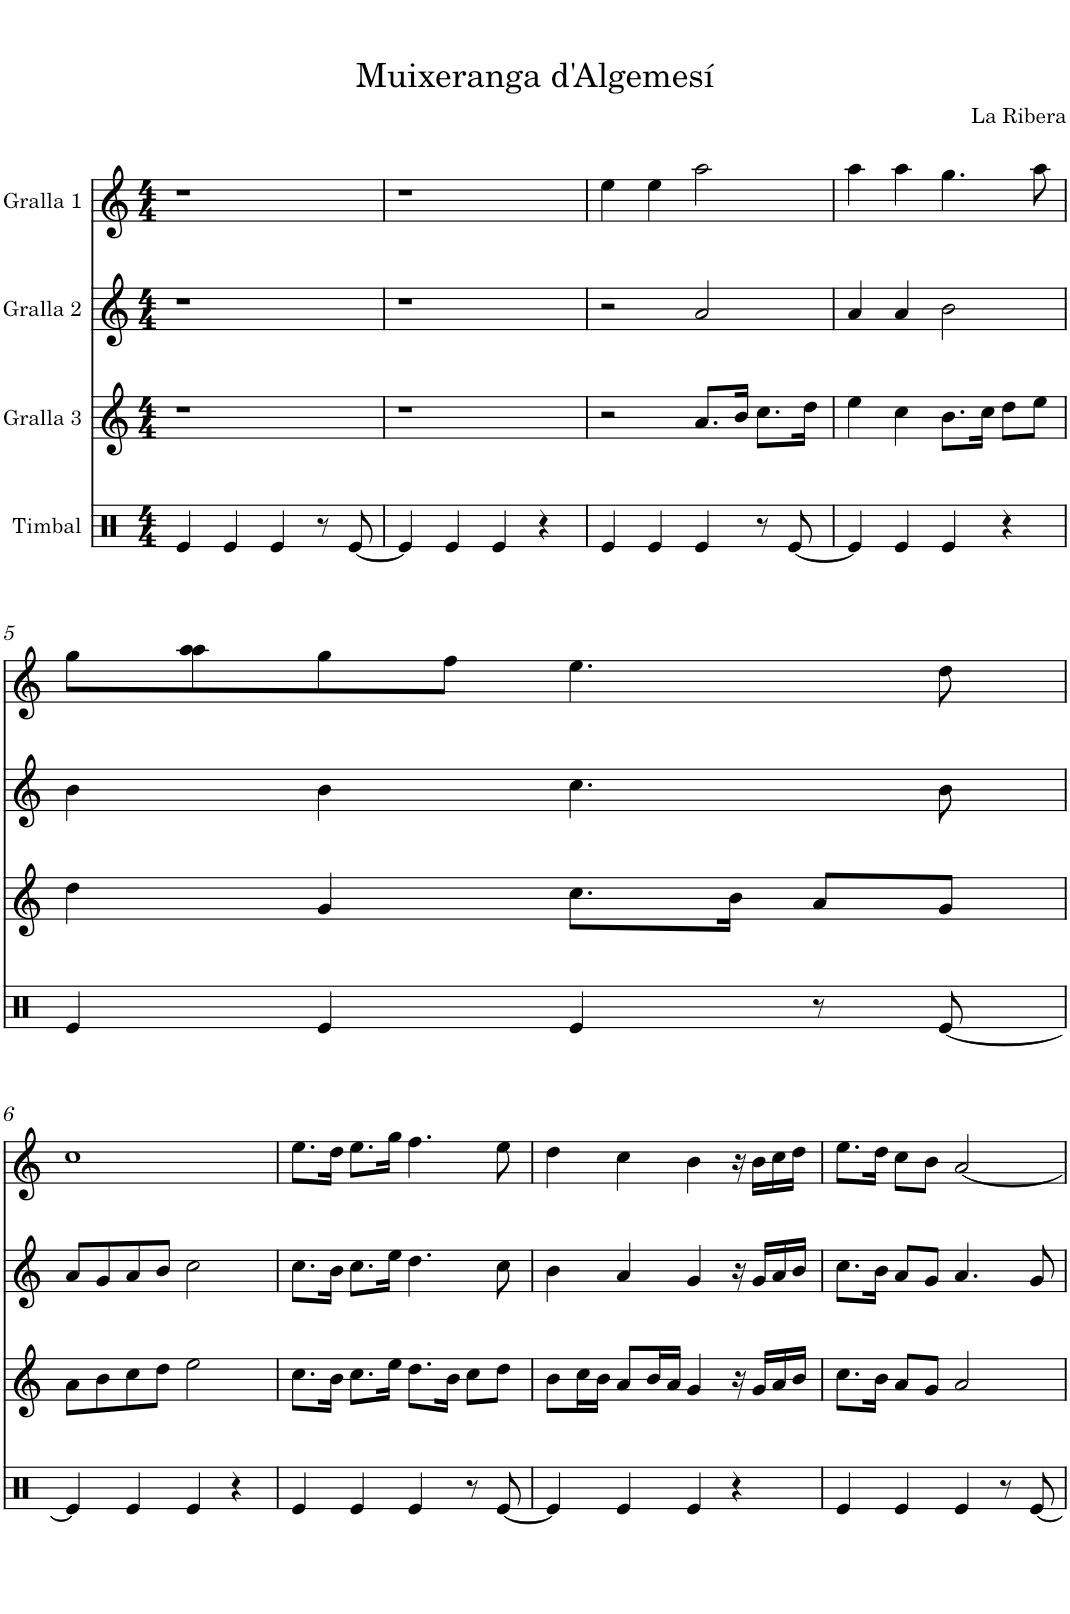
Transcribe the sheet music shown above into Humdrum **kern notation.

**kern	**kern	**kern	**kern
*part4	*part3	*part2	*part1
*staff4	*staff3	*staff2	*staff1
*I"Timbal	*I"Gralla 3	*I"Gralla 2	*I"Gralla 1
*clefX	*clefG2	*clefG2	*clefG2
*k[]	*k[]	*k[]	*k[]
*M4/4	*M4/4	*M4/4	*M4/4
=1	=1	=1	=1
4e/	1r	1r	1r
4e/	.	.	.
4e/	.	.	.
8r	.	.	.
[8e/	.	.	.
=2	=2	=2	=2
4e/]	1r	1r	1r
4e/	.	.	.
4e/	.	.	.
4r	.	.	.
=3	=3	=3	=3
4e/	2r	2r	4ee\
4e/	.	.	4ee\
4e/	8.a/L	2a/	2aa\
.	16b/Jk	.	.
8r	8.cc\L	.	.
[8e/	.	.	.
.	16dd\Jk	.	.
=4	=4	=4	=4
4e/]	4ee\	4a/	4aa\
4e/	4cc\	4a/	4aa\
4e/	8.b\L	2b\	4.gg\
.	16cc\Jk	.	.
4r	8dd\L	.	.
.	8ee\J	.	8aa\
!!LO:LB:g=z
=5	=5	=5	=5
4e/	4dd\	4b\	8gg\L
.	.	.	8aa\ 8aa\
4e/	4g/	4b\	8gg\
.	.	.	8ff\J
4e/	8.cc\L	4.cc\	4.ee\
.	16b\Jk	.	.
8r	8a/L	.	.
[8e/	8g/J	8b\	8dd\
!!LO:LB:g=z
=6	=6	=6	=6
4e/]	8a\L	8a/L	1cc
.	8b\	8g/	.
4e/	8cc\	8a/	.
.	8dd\J	8b/J	.
4e/	2ee\	2cc\	.
4r	.	.	.
=7	=7	=7	=7
4e/	8.cc\L	8.cc\L	8.ee\L
.	16b\Jk	16b\Jk	16dd\Jk
4e/	8.cc\L	8.cc\L	8.ee\L
.	16ee\Jk	16ee\Jk	16gg\Jk
4e/	8.dd\L	4.dd\	4.ff\
.	16b\Jk	.	.
8r	8cc\L	.	.
[8e/	8dd\J	8cc\	8ee\
=8	=8	=8	=8
4e/]	8b\L	4b\	4dd\
.	16cc\L	.	.
.	16b\JJ	.	.
4e/	8a/L	4a/	4cc\
.	16b/L	.	.
.	16a/JJ	.	.
4e/	4g/	4g/	4b\
4r	16r	16r	16r
.	16g/LL	16g/LL	16b\LL
.	16a/	16a/	16cc\
.	16b/JJ	16b/JJ	16dd\JJ
=9	=9	=9	=9
4e/	8.cc\L	8.cc\L	8.ee\L
.	16b\Jk	16b\Jk	16dd\Jk
4e/	8a/L	8a/L	8cc\L
.	8g/J	8g/J	8b\J
4e/	2a/	4.a/	[2a/
8r	.	.	.
[8e/	.	8g/	.
=	=	=	=
*-	*-	*-	*-
